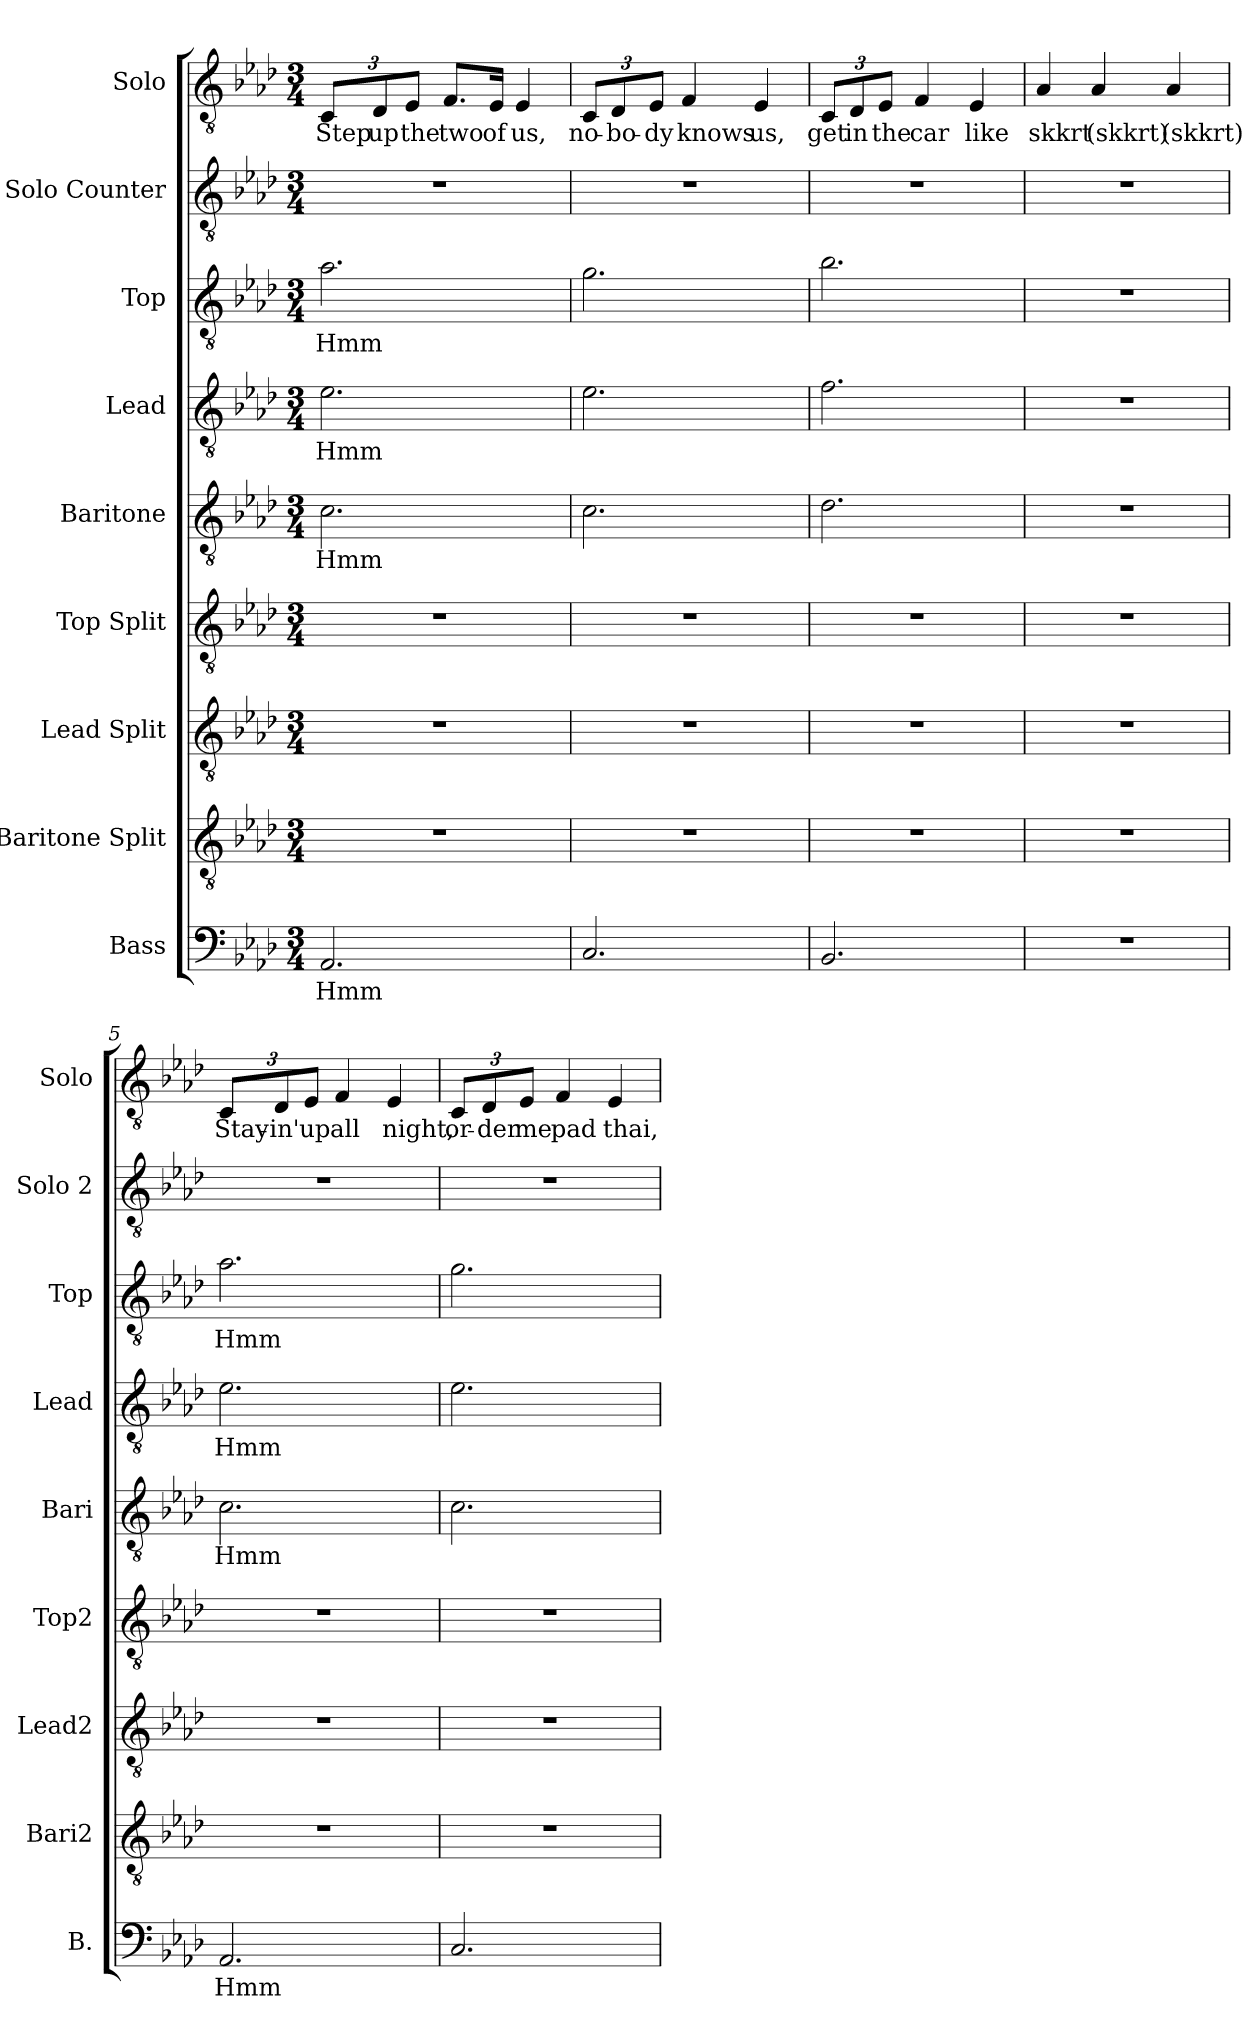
**kern	**text	**kern	**kern	**kern	**kern	**text	**kern	**text	**kern	**text	**kern	**kern	**text
*part9	*part9	*part8	*part7	*part6	*part5	*part5	*part4	*part4	*part3	*part3	*part2	*part1	*part1
*staff9	*staff9	*staff8	*staff7	*staff6	*staff5	*staff5	*staff4	*staff4	*staff3	*staff3	*staff2	*staff1	*staff1
*I"Bass	*	*I"Baritone Split	*I"Lead Split	*I"Top Split	*I"Baritone	*	*I"Lead	*	*I"Top	*	*I"Solo Counter	*I"Solo	*
*I'B.	*	*I'Bari2	*I'Lead2	*I'Top2	*I'Bari	*	*I'Lead	*	*I'Top	*	*I'Solo 2	*I'Solo	*
*clefF4	*	*clefGv2	*clefGv2	*clefGv2	*clefGv2	*	*clefGv2	*	*clefGv2	*	*clefGv2	*clefGv2	*
*k[b-e-a-d-]	*	*k[b-e-a-d-]	*k[b-e-a-d-]	*k[b-e-a-d-]	*k[b-e-a-d-]	*	*k[b-e-a-d-]	*	*k[b-e-a-d-]	*	*k[b-e-a-d-]	*k[b-e-a-d-]	*
*M3/4	*	*M3/4	*M3/4	*M3/4	*M3/4	*	*M3/4	*	*M3/4	*	*M3/4	*M3/4	*
*MM80	*	*MM80	*MM80	*MM80	*MM80	*	*MM80	*	*MM80	*	*MM80	*MM80	*
=1	=1	=1	=1	=1	=1	=1	=1	=1	=1	=1	=1	=1	=1
!	!LO:LY:b	!	!	!	!	!LO:LY:b	!	!LO:LY:b	!	!LO:LY:b	!	!	!
*	*	*	*	*	*	*	*	*	*	*	*	*Xbrackettup	*
!	!	!	!	!	!	!	!	!	!	!	!	!	!LO:LY:b
2.AA-/	Hmm	2.r	2.r	2.r	2.c\	Hmm	2.e-\	Hmm	2.a-\	Hmm	2.r	12C/L	Step
!	!	!	!	!	!	!	!	!	!	!	!	!	!LO:LY:b
.	.	.	.	.	.	.	.	.	.	.	.	12D-/	up
!	!	!	!	!	!	!	!	!	!	!	!	!	!LO:LY:b
.	.	.	.	.	.	.	.	.	.	.	.	12E-/J	the
!	!	!	!	!	!	!	!	!	!	!	!	!	!LO:LY:b
.	.	.	.	.	.	.	.	.	.	.	.	8.F/L	two
!	!	!	!	!	!	!	!	!	!	!	!	!	!LO:LY:b
.	.	.	.	.	.	.	.	.	.	.	.	16E-/Jk	of
!	!	!	!	!	!	!	!	!	!	!	!	!	!LO:LY:b
.	.	.	.	.	.	.	.	.	.	.	.	4E-/	us,
=2	=2	=2	=2	=2	=2	=2	=2	=2	=2	=2	=2	=2	=2
!	!	!	!	!	!	!	!	!	!	!	!	!	!LO:LY:b
2.C/	.	2.r	2.r	2.r	2.c\	.	2.e-\	.	2.g\	.	2.r	12C/L	no-
!	!	!	!	!	!	!	!	!	!	!	!	!	!LO:LY:b
.	.	.	.	.	.	.	.	.	.	.	.	12D-/	-bo-
!	!	!	!	!	!	!	!	!	!	!	!	!	!LO:LY:b
.	.	.	.	.	.	.	.	.	.	.	.	12E-/J	-dy
!	!	!	!	!	!	!	!	!	!	!	!	!	!LO:LY:b
.	.	.	.	.	.	.	.	.	.	.	.	4F/	knows
!	!	!	!	!	!	!	!	!	!	!	!	!	!LO:LY:b
.	.	.	.	.	.	.	.	.	.	.	.	4E-/	us,
=3	=3	=3	=3	=3	=3	=3	=3	=3	=3	=3	=3	=3	=3
!	!	!	!	!	!	!	!	!	!	!	!	!	!LO:LY:b
2.BB-/	.	2.r	2.r	2.r	2.d-\	.	2.f\	.	2.b-\	.	2.r	12C/L	get
!	!	!	!	!	!	!	!	!	!	!	!	!	!LO:LY:b
.	.	.	.	.	.	.	.	.	.	.	.	12D-/	in
!	!	!	!	!	!	!	!	!	!	!	!	!	!LO:LY:b
.	.	.	.	.	.	.	.	.	.	.	.	12E-/J	the
!	!	!	!	!	!	!	!	!	!	!	!	!	!LO:LY:b
.	.	.	.	.	.	.	.	.	.	.	.	4F/	car
!	!	!	!	!	!	!	!	!	!	!	!	!	!LO:LY:b
.	.	.	.	.	.	.	.	.	.	.	.	4E-/	like
=4	=4	=4	=4	=4	=4	=4	=4	=4	=4	=4	=4	=4	=4
!	!	!	!	!	!	!	!	!	!	!	!	!	!LO:LY:b
2.r	.	2.r	2.r	2.r	2.r	.	2.r	.	2.r	.	2.r	4A-/	skkrt
!	!	!	!	!	!	!	!	!	!	!	!	!	!LO:LY:b
.	.	.	.	.	.	.	.	.	.	.	.	4A-/	(skkrt)
!	!	!	!	!	!	!	!	!	!	!	!	!	!LO:LY:b
.	.	.	.	.	.	.	.	.	.	.	.	4A-/	(skkrt)
=5	=5	=5	=5	=5	=5	=5	=5	=5	=5	=5	=5	=5	=5
!	!LO:LY:b	!	!	!	!	!LO:LY:b	!	!LO:LY:b	!	!LO:LY:b	!	!	!LO:LY:b
2.AA-/	Hmm	2.r	2.r	2.r	2.c\	Hmm	2.e-\	Hmm	2.a-\	Hmm	2.r	12C/L	Stay-
!	!	!	!	!	!	!	!	!	!	!	!	!	!LO:LY:b
.	.	.	.	.	.	.	.	.	.	.	.	12D-/	-in'
!	!	!	!	!	!	!	!	!	!	!	!	!	!LO:LY:b
.	.	.	.	.	.	.	.	.	.	.	.	12E-/J	up
!	!	!	!	!	!	!	!	!	!	!	!	!	!LO:LY:b
.	.	.	.	.	.	.	.	.	.	.	.	4F/	all
!	!	!	!	!	!	!	!	!	!	!	!	!	!LO:LY:b
.	.	.	.	.	.	.	.	.	.	.	.	4E-/	night,
=6	=6	=6	=6	=6	=6	=6	=6	=6	=6	=6	=6	=6	=6
!	!	!	!	!	!	!	!	!	!	!	!	!	!LO:LY:b
2.C/	.	2.r	2.r	2.r	2.c\	.	2.e-\	.	2.g\	.	2.r	12C/L	or-
!	!	!	!	!	!	!	!	!	!	!	!	!	!LO:LY:b
.	.	.	.	.	.	.	.	.	.	.	.	12D-/	-der
!	!	!	!	!	!	!	!	!	!	!	!	!	!LO:LY:b
.	.	.	.	.	.	.	.	.	.	.	.	12E-/J	me
!	!	!	!	!	!	!	!	!	!	!	!	!	!LO:LY:b
.	.	.	.	.	.	.	.	.	.	.	.	4F/	pad
!	!	!	!	!	!	!	!	!	!	!	!	!	!LO:LY:b
.	.	.	.	.	.	.	.	.	.	.	.	4E-/	thai,
=	=	=	=	=	=	=	=	=	=	=	=	=	=
*-	*-	*-	*-	*-	*-	*-	*-	*-	*-	*-	*-	*-	*-
